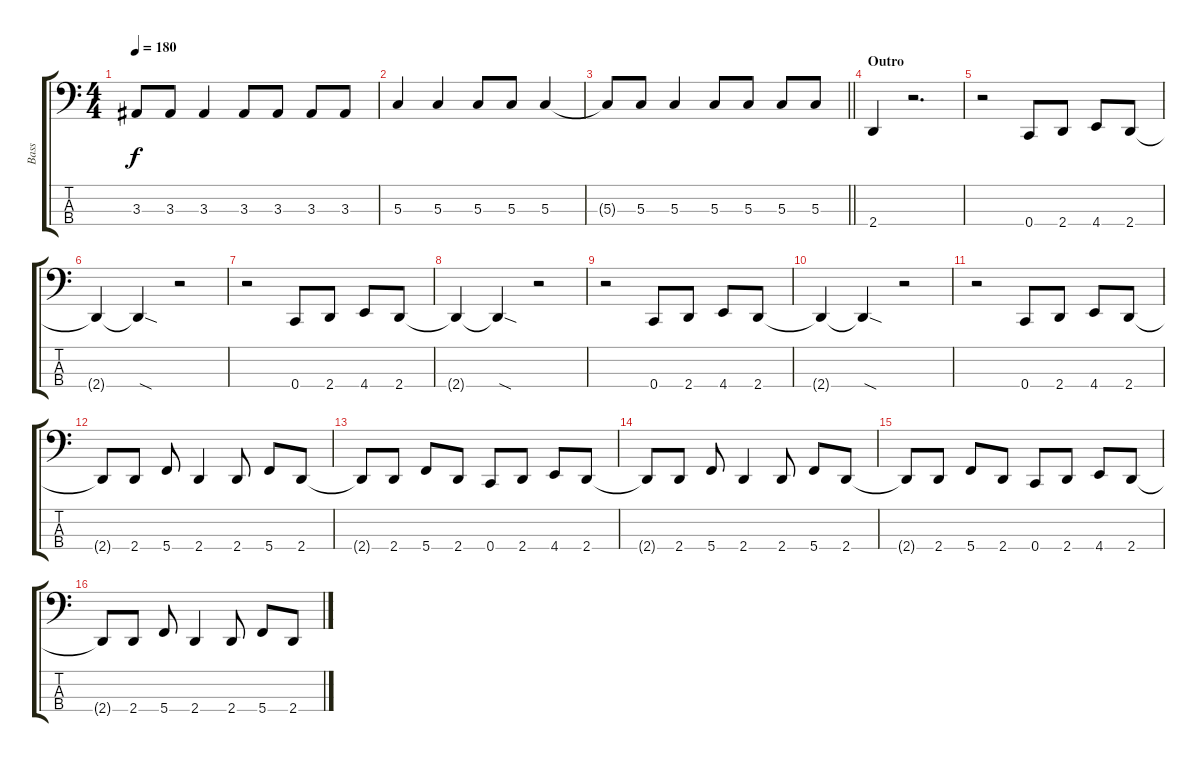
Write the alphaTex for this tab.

\track ("Bass" "Bass") {instrument electricbasspick}
\staff {score tabs}
\tuning (F2 C2 G1 C1) {hide}
\ts (4 4)
\tempo 180
\clef f4
\ks c
3.3{t}.8{dy f} 3.3.8 3.3.4 3.3.8 3.3.8 3.3.8 3.3.8 |
5.3.4 5.3.4 5.3.8 5.3.8 5.3.4 |
\barLineRight lightlight
5.3{t}.8 5.3.8 5.3.4 5.3.8 5.3.8 5.3.8 5.3.8 |
\section ("" "Outro")
2.4.4 r.2{d} |
r.2 0.4.8 2.4.8 4.4.8 2.4.8 |
2.4{t}.4 2.4{sod t}.4 r.2 |
r.2 0.4.8 2.4.8 4.4.8 2.4.8 |
2.4{t}.4 2.4{sod t}.4 r.2 |
r.2 0.4.8 2.4.8 4.4.8 2.4.8 |
2.4{t}.4 2.4{sod t}.4 r.2 |
r.2 0.4.8 2.4.8 4.4.8 2.4.8 |
2.4{t}.8 2.4.8 5.4.8 2.4.4 2.4.8 5.4.8 2.4.8 |
2.4{t}.8 2.4.8 5.4.8 2.4.8 0.4.8 2.4.8 4.4.8 2.4.8 |
2.4{t}.8 2.4.8 5.4.8 2.4.4 2.4.8 5.4.8 2.4.8 |
2.4{t}.8 2.4.8 5.4.8 2.4.8 0.4.8 2.4.8 4.4.8 2.4.8 |
2.4{t}.8 2.4.8 5.4.8 2.4.4 2.4.8 5.4.8 2.4.8
